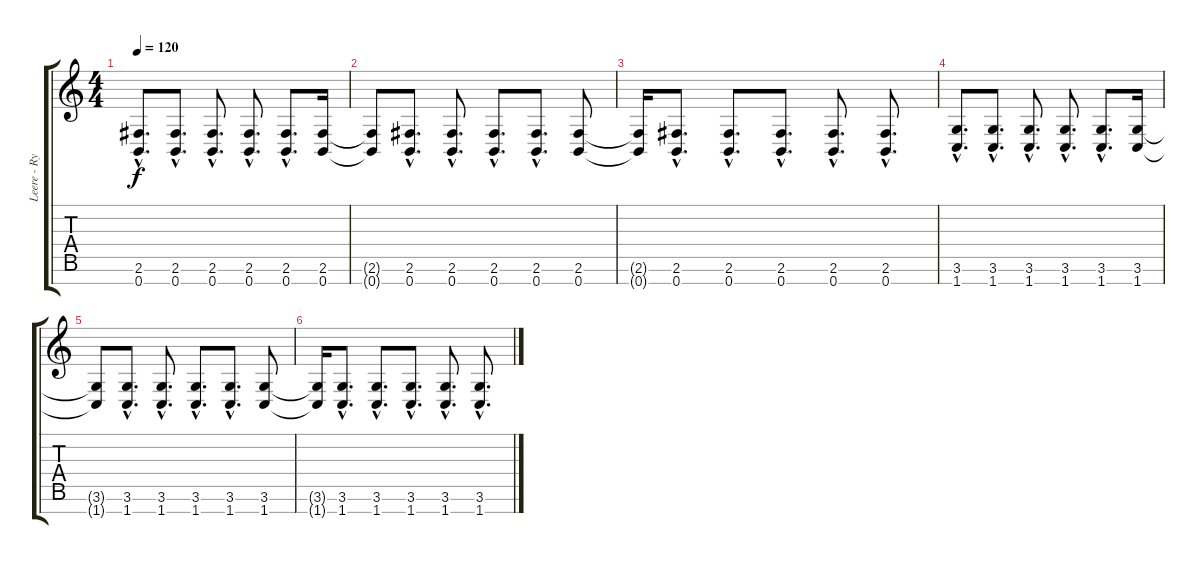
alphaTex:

\track ("Leere - Rythm Guitar" "Leere - Ry") {instrument distortionguitar}
\staff {score tabs}
\tuning (E4 B3 G3 D3 A2 E2 B1) {hide}
\ts (4 4)
\tempo 120
\clef g2
\ks c
(2.6{hac} 0.7{hac}).8{d dy f} (2.6{hac} 0.7{hac}).8{d} (2.6{hac} 0.7{hac}).8{d} (2.6{hac} 0.7{hac}).8{d} (2.6{hac} 0.7{hac}).8{d} (2.6 0.7).16 |
(2.6{t} 0.7{t}).8 (2.6{hac} 0.7{hac}).8{d} (2.6{hac} 0.7{hac}).8{d} (2.6{hac} 0.7{hac}).8{d} (2.6{hac} 0.7{hac}).8{d} (2.6 0.7).8 |
(2.6{t} 0.7{t}).16 (2.6{hac} 0.7{hac}).8{d} (2.6{hac} 0.7{hac}).8{d} (2.6{hac} 0.7{hac}).8{d} (2.6{hac} 0.7{hac}).8{d} (2.6{hac} 0.7{hac}).8{d} |
(3.6{hac} 1.7{hac}).8{d} (3.6{hac} 1.7{hac}).8{d} (3.6{hac} 1.7{hac}).8{d} (3.6{hac} 1.7{hac}).8{d} (3.6{hac} 1.7{hac}).8{d} (3.6 1.7).16 |
(3.6{t} 1.7{t}).8 (3.6{hac} 1.7{hac}).8{d} (3.6{hac} 1.7{hac}).8{d} (3.6{hac} 1.7{hac}).8{d} (3.6{hac} 1.7{hac}).8{d} (3.6 1.7).8 |
(3.6{t} 1.7{t}).16 (3.6{hac} 1.7{hac}).8{d} (3.6{hac} 1.7{hac}).8{d} (3.6{hac} 1.7{hac}).8{d} (3.6{hac} 1.7{hac}).8{d} (3.6{hac} 1.7{hac}).8{d}
